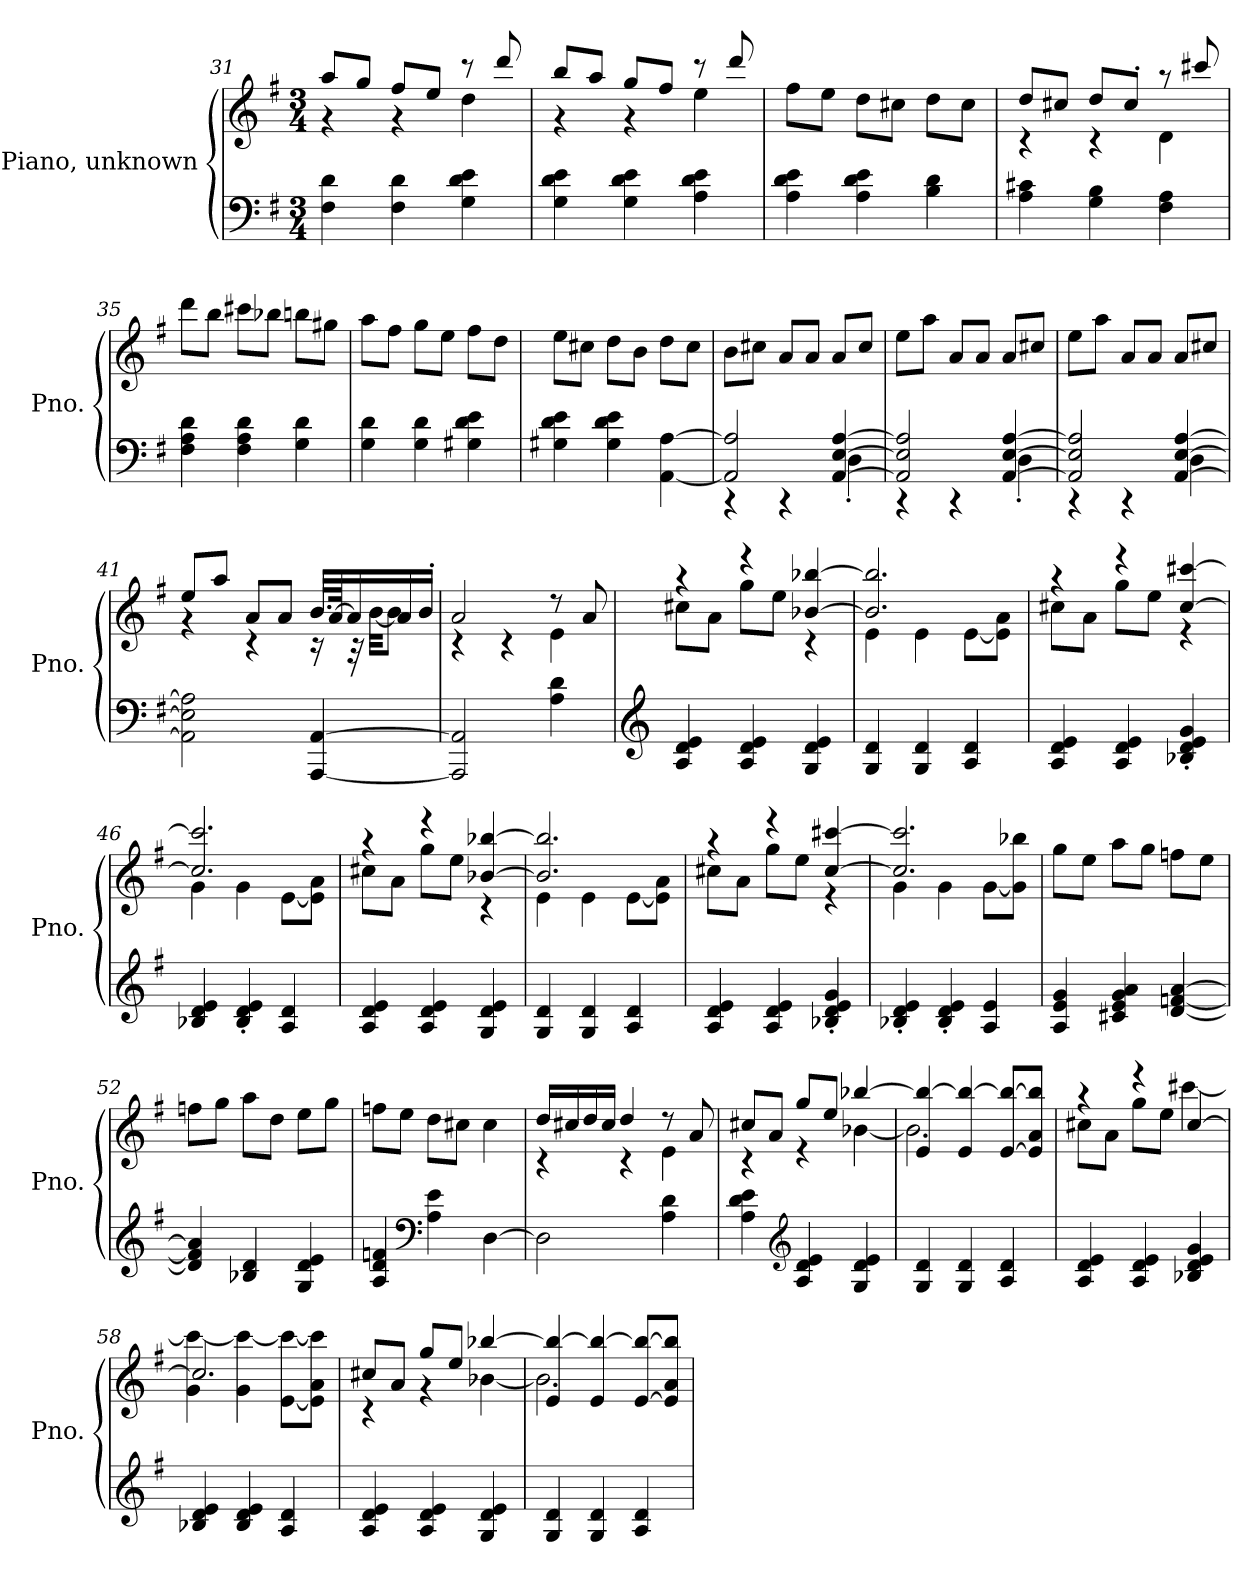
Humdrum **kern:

**kern	**kern
*part1	*part1
*staff2	*staff1
*I"Piano, unknown	*
*I'Pno.	*
*clefF4	*clefG2
*k[f#]	*k[f#]
*M3/4	*M3/4
=31	=31
*	*^
4F#\ 4d\	8aa/L	4r
.	8gg/J	.
4F#\ 4d\	8ff#/L	4r
.	8ee/J	.
4G\ 4d\ 4e\	8r	4dd\
.	8ddd/	.
=32	=32	=32
4G\ 4d\ 4e\	8bb/L	4r
.	8aa/J	.
4G\ 4d\ 4e\	8gg/L	4r
.	8ff#/J	.
4A\ 4d\ 4e\	8r	4ee\
.	8ddd/	.
*	*v	*v
!!LO:PB:g=z
=33	=33
4A\ 4d\ 4e\	8ff#\L
.	8ee\J
4A\ 4d\ 4e\	8dd\L
.	8cc#X\J
4B\ 4d\	8dd\L
.	8cc#\J
=34	=34
*	*^
4A\ 4c#X\	8dd/L	4r
.	8cc#X/J	.
4G\ 4B\	8dd/L	4r
.	8cc#'/J	.
4F#\ 4A\	8r	4d\
.	8ccc#X/	.
*	*v	*v
=35	=35
4F#\ 4A\ 4d\	8ddd\L
.	8bb\J
4F#\ 4A\ 4d\	8ccc#X\L
.	8bb-X\J
4G\ 4d\	8bbn\L
.	8gg#X\J
=36	=36
4G\ 4d\	8aa\L
.	8ff#\J
4G\ 4d\	8gg\L
.	8ee\J
4G#X\ 4d\ 4e\	8ff#\L
.	8dd\J
=37	=37
4G#X\ 4d\ 4e\	8ee\L
.	8cc#X\J
4G#\ 4d\ 4e\	8dd\L
.	8b\J
[4AA\ [4A\	8dd\L
.	8cc#\J
!!LO:LB:g=z
=38	=38
*^	*
2AA/] 2A/]	4r	8b\L
.	.	8cc#X\J
.	4r	8a/L
.	.	8a/J
[4AA/ [4E/ [4A/	4D'\	8a/L
.	.	8cc#/J
=39	=39	=39
2AA/] 2E/] 2A/]	4r	8ee\L
.	.	8aa\J
.	4r	8a/L
.	.	8a/J
[4AA/ [4E/ [4A/	4D'\	8a/L
.	.	8cc#X/J
=40	=40	=40
2AA/] 2E/] 2A/]	4r	8ee\L
.	.	8aa\J
.	4r	8a/L
.	.	8a/J
[4AA/ [4E/ [4A/	4D\	8a/L
.	.	8cc#X/J
*v	*v	*
=41	=41
*	*^
2AA\] 2E\] 2A\]	8ee/L	4r
.	8aa/J	.
.	8a/L	4r
.	8a/J	.
[4AAA/ [4AA/	32.b/LLL	16r
.	[64a/JK	.
.	16a/]	32r
.	.	[32b\KKL
.	16a/	8b\J]
.	16b'/JJ	.
=42	=42	=42
2AAA/] 2AA/]	2a/	4r
.	.	4r
4A\ 4d\	8r	4e\
.	8a/	.
!!LO:LB:g=z	!!
=43	=43	=43
*clefG2	*	*
4A/ 4d/ 4e/	4r	8cc#X\L
.	.	8a\J
4A/ 4d/ 4e/	4r	8gg\L
.	.	8ee\J
4G/ 4d/ 4e/	[4b-X/ [4bb-X/	4r
=44	=44	=44
4G/ 4d/	2.b-/] 2.bb-/]	4e\
4G/ 4d/	.	4e\
4A/ 4d/	.	[8e\L
.	.	8e\] 8a\J
=45	=45	=45
4A/ 4d/ 4e/	4r	8cc#X\L
.	.	8a\J
4A/ 4d/ 4e/	4r	8gg\L
.	.	8ee\J
4B-X/' 4d/' 4e/' 4g/'	[4cc#/ [4ccc#X/	4r
=46	=46	=46
4B-X/ 4d/ 4e/	2.cc#/] 2.ccc#/]	4g\
4B-/' 4d/' 4e/'	.	4g\
4A/ 4d/	.	[8e\L
.	.	8e\] 8a\J
=47	=47	=47
4A/ 4d/ 4e/	4r	8cc#X\L
.	.	8a\J
4A/ 4d/ 4e/	4r	8gg\L
.	.	8ee\J
4G/ 4d/ 4e/	[4b-X/ [4bb-X/	4r
=48	=48	=48
4G/ 4d/	2.b-/] 2.bb-/]	4e\
4G/ 4d/	.	4e\
4A/ 4d/	.	[8e\L
.	.	8e\] 8a\J
!!LO:LB:g=z	!!
=49	=49	=49
4A/ 4d/ 4e/	4r	8cc#X\L
.	.	8a\J
4A/ 4d/ 4e/	4r	8gg\L
.	.	8ee\J
4B-X/' 4d/' 4e/' 4g/'	[4cc#/ [4ccc#X/	4r
=50	=50	=50
4B-X/' 4d/' 4e/'	2.cc#/] 2.ccc#/]	4g\
4B-/' 4d/' 4e/'	.	4g\
4A/ 4e/	.	[8g\L
.	.	8g\] 8bb-X\J
*	*v	*v
=51	=51
4A/ 4e/ 4g/	8gg\L
.	8ee\J
4c#X/ 4e/ 4g/ 4a/	8aa\L
.	8gg\J
[4d/ [4fn/ [4a/	8ffn\L
.	8ee\J
=52	=52
4d/] 4f/] 4a/]	8ffn\L
.	8gg\J
4B-X/ 4d/	8aa\L
.	8dd\J
4G/ 4d/ 4e/	8ee\L
.	8gg\J
=53	=53
4A/ 4d/ 4fn/	8ffn\L
.	8ee\J
*clefF4	*
4A\ 4e\	8dd\L
.	8cc#X\J
[4D\	4cc#\
!!LO:LB:g=z
=54	=54
*	*^
2D\]	16dd/LL	4r
.	16cc#X/	.
.	16dd/	.
.	16cc#/JJ	.
.	4dd/	4r
4A\ 4d\	8r	4e\
.	8a/	.
=55	=55	=55
4A\ 4d\ 4e\	8cc#X/L	4r
.	8a/J	.
*clefG2	*	*
4A/ 4d/ 4e/	8gg/L	4r
.	8ee/J	.
4G/ 4d/ 4e/	[4bb-X/	[4b-X\
=56	=56	=56
4G/ 4d/	4e/ 4bb-/_	2.b-\]
4G/ 4d/	4e/ 4bb-/_	.
4A/ 4d/	[8e/ 8bb-/_L	.
.	8e/] 8a/ 8bb-/]J	.
=57	=57	=57
4A/ 4d/ 4e/	4r	8cc#X\L
.	.	8a\J
4A/ 4d/ 4e/	4r	8gg\L
.	.	8ee\J
4B-X/ 4d/ 4e/ 4g/	[4cc#/	[4ccc#X\
=58	=58	=58
4B-X/ 4d/ 4e/	2.cc#/]	4g\ 4ccc#\_
4B-/ 4d/ 4e/	.	4g\ 4ccc#\_
4A/ 4d/	.	[8e\ 8ccc#\_L
.	.	8e\] 8a\ 8ccc#\]J
!!LO:LB:g=z	!!
=59	=59	=59
4A/ 4d/ 4e/	8cc#X/L	4r
.	8a/J	.
4A/ 4d/ 4e/	8gg/L	4r
.	8ee/J	.
4G/ 4d/ 4e/	[4bb-X/	[4b-X\
=60	=60	=60
4G/ 4d/	4e/ 4bb-/_	2.b-\]
4G/ 4d/	4e/ 4bb-/_	.
4A/ 4d/	[8e/ 8bb-/_L	.
.	8e/] 8a/ 8bb-/]J	.
*	*v	*v
=	=
*-	*-
